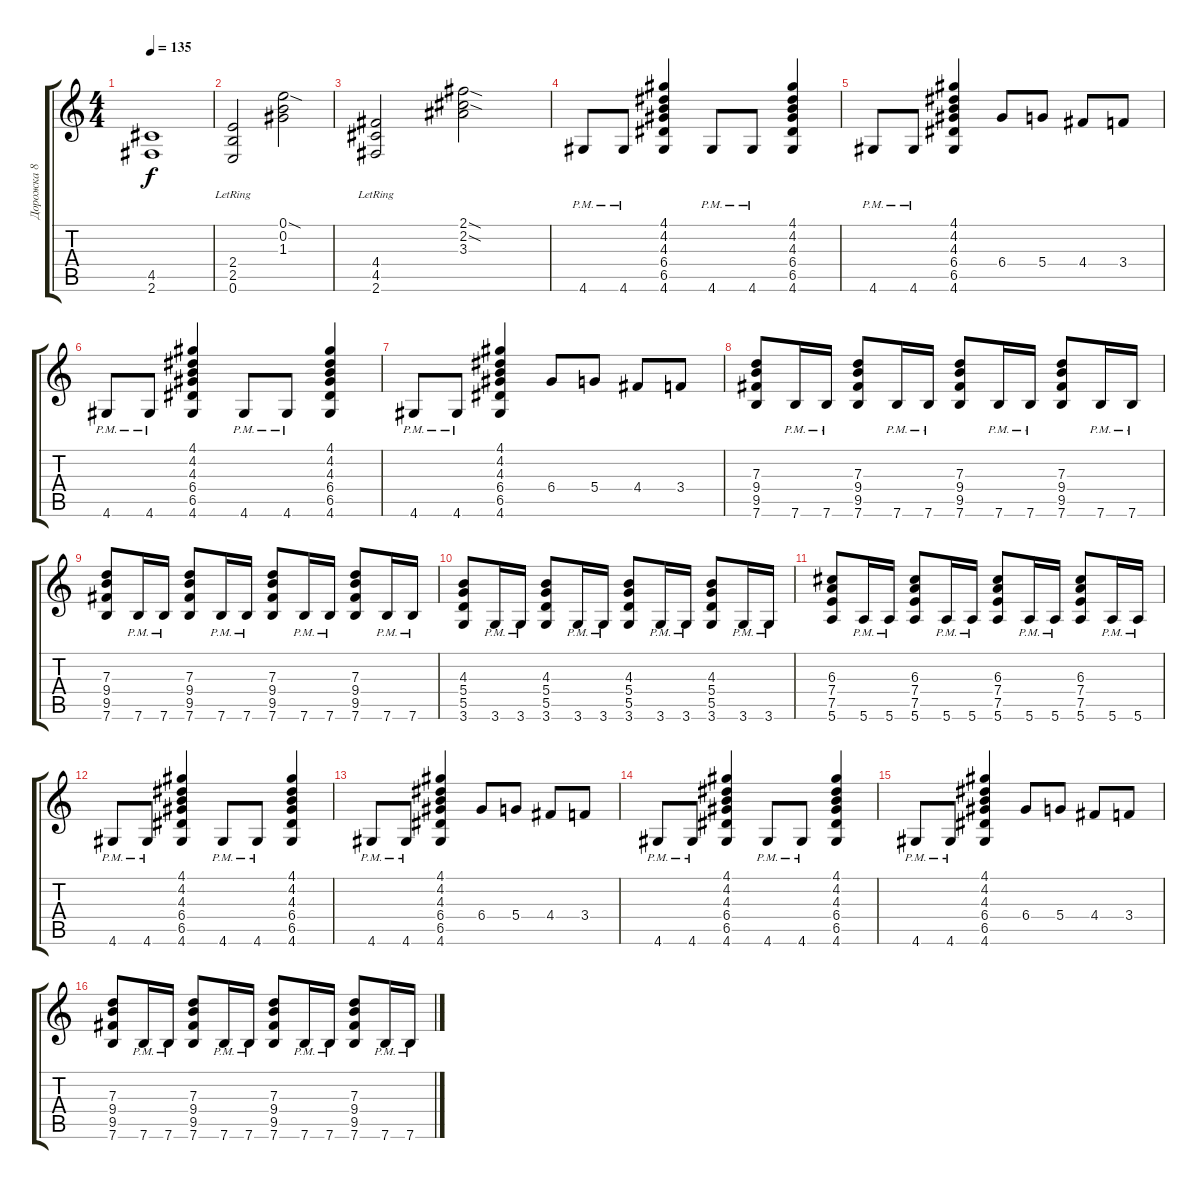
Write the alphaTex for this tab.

\track ("Дорожка 8" "Дорожка 8") {instrument distortionguitar}
\staff {score tabs}
\tuning (E4 B3 G3 D3 A2 E2) {hide}
\ts (4 4)
\tempo 135
\clef g2
\ks c
(4.5 2.6).1{dy f volume 11} |
(2.4{lr} 2.5{lr} 0.6{lr}).2 (0.1{sod} 0.2 1.3).2 |
(4.4{lr} 4.5{lr} 2.6{lr}).2 (2.1{sod} 2.2{sod} 3.3).2 |
4.6{pm}.8{volume 9} 4.6{pm}.8 (4.1 4.2 4.3 6.4 6.5 4.6).4 4.6{pm}.8 4.6{pm}.8 (4.1 4.2 4.3 6.4 6.5 4.6).4 |
4.6{pm}.8 4.6{pm}.8 (4.1 4.2 4.3 6.4 6.5 4.6).4 6.4.8 5.4.8 4.4.8 3.4.8 |
4.6{pm}.8 4.6{pm}.8 (4.1 4.2 4.3 6.4 6.5 4.6).4 4.6{pm}.8 4.6{pm}.8 (4.1 4.2 4.3 6.4 6.5 4.6).4 |
4.6{pm}.8 4.6{pm}.8 (4.1 4.2 4.3 6.4 6.5 4.6).4 6.4.8 5.4.8 4.4.8 3.4.8 |
(7.3 9.4 9.5 7.6).8{volume 11} 7.6{pm}.16 7.6{pm}.16 (7.3 9.4 9.5 7.6).8 7.6{pm}.16 7.6{pm}.16 (7.3 9.4 9.5 7.6).8 7.6{pm}.16 7.6{pm}.16 (7.3 9.4 9.5 7.6).8 7.6{pm}.16 7.6{pm}.16 |
(7.3 9.4 9.5 7.6).8 7.6{pm}.16 7.6{pm}.16 (7.3 9.4 9.5 7.6).8 7.6{pm}.16 7.6{pm}.16 (7.3 9.4 9.5 7.6).8 7.6{pm}.16 7.6{pm}.16 (7.3 9.4 9.5 7.6).8 7.6{pm}.16 7.6{pm}.16 |
(4.3 5.4 5.5 3.6).8 3.6{pm}.16 3.6{pm}.16 (4.3 5.4 5.5 3.6).8 3.6{pm}.16 3.6{pm}.16 (4.3 5.4 5.5 3.6).8 3.6{pm}.16 3.6{pm}.16 (4.3 5.4 5.5 3.6).8 3.6{pm}.16 3.6{pm}.16 |
(6.3 7.4 7.5 5.6).8 5.6{pm}.16 5.6{pm}.16 (6.3 7.4 7.5 5.6).8 5.6{pm}.16 5.6{pm}.16 (6.3 7.4 7.5 5.6).8 5.6{pm}.16 5.6{pm}.16 (6.3 7.4 7.5 5.6).8 5.6{pm}.16 5.6{pm}.16 |
4.6{pm}.8 4.6{pm}.8 (4.1 4.2 4.3 6.4 6.5 4.6).4 4.6{pm}.8 4.6{pm}.8 (4.1 4.2 4.3 6.4 6.5 4.6).4 |
4.6{pm}.8 4.6{pm}.8 (4.1 4.2 4.3 6.4 6.5 4.6).4 6.4.8 5.4.8 4.4.8 3.4.8 |
4.6{pm}.8 4.6{pm}.8 (4.1 4.2 4.3 6.4 6.5 4.6).4 4.6{pm}.8 4.6{pm}.8 (4.1 4.2 4.3 6.4 6.5 4.6).4 |
4.6{pm}.8 4.6{pm}.8 (4.1 4.2 4.3 6.4 6.5 4.6).4 6.4.8 5.4.8 4.4.8 3.4.8 |
(7.3 9.4 9.5 7.6).8 7.6{pm}.16 7.6{pm}.16 (7.3 9.4 9.5 7.6).8 7.6{pm}.16 7.6{pm}.16 (7.3 9.4 9.5 7.6).8 7.6{pm}.16 7.6{pm}.16 (7.3 9.4 9.5 7.6).8 7.6{pm}.16 7.6{pm}.16
